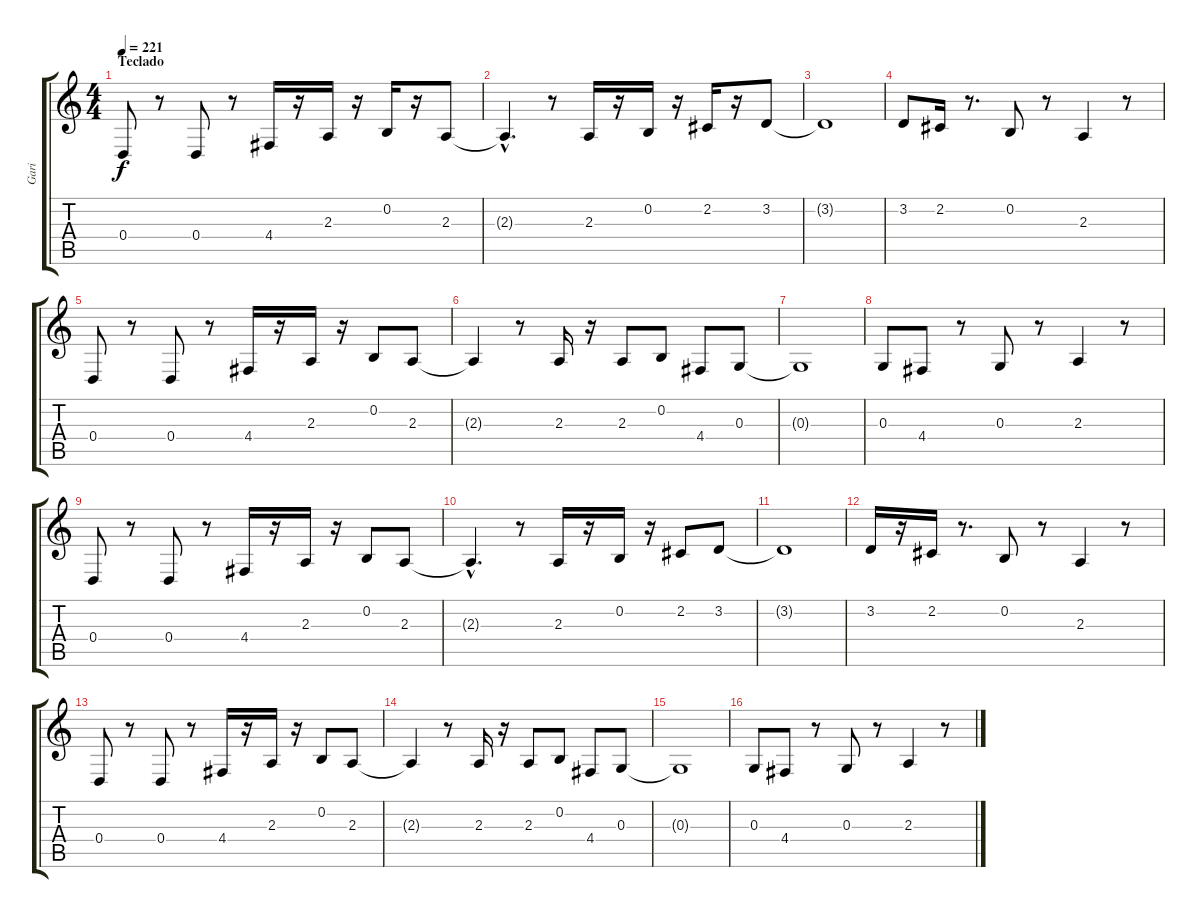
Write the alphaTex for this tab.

\track ("Gari" "Gari") {instrument trombone}
\staff {score tabs}
\tuning (E4 B3 G3 D3 A2 E2) {hide}
\ts (4 4)
\section ("" "Teclado")
\tempo 221
\clef g2
\ks c
0.4.8{dy f} r.8 0.4.8 r.8 4.4.16 r.16 2.3.16 r.16 0.2.16 r.16 2.3.8 |
2.3{hac t}.4{d} r.8 2.3.16 r.16 0.2.16 r.16 2.2.16 r.16 3.2.8 |
3.2{t}.1 |
3.2.8 2.2.16 r.8{d} 0.2.8 r.8 2.3.4 r.8 |
0.4.8 r.8 0.4.8 r.8 4.4.16 r.16 2.3.16 r.16 0.2.8 2.3.8 |
2.3{t}.4 r.8 2.3.16 r.16 2.3.8 0.2.8 4.4.8 0.3.8 |
0.3{t}.1 |
0.3.8 4.4.8 r.8 0.3.8 r.8 2.3.4 r.8 |
0.4.8 r.8 0.4.8 r.8 4.4.16 r.16 2.3.16 r.16 0.2.8 2.3.8 |
2.3{hac t}.4{d} r.8 2.3.16 r.16 0.2.16 r.16 2.2.8 3.2.8 |
3.2{t}.1 |
3.2.16 r.16 2.2.16 r.8{d} 0.2.8 r.8 2.3.4 r.8 |
0.4.8 r.8 0.4.8 r.8 4.4.16 r.16 2.3.16 r.16 0.2.8 2.3.8 |
2.3{t}.4 r.8 2.3.16 r.16 2.3.8 0.2.8 4.4.8 0.3.8 |
0.3{t}.1 |
0.3.8 4.4.8 r.8 0.3.8 r.8 2.3.4 r.8
